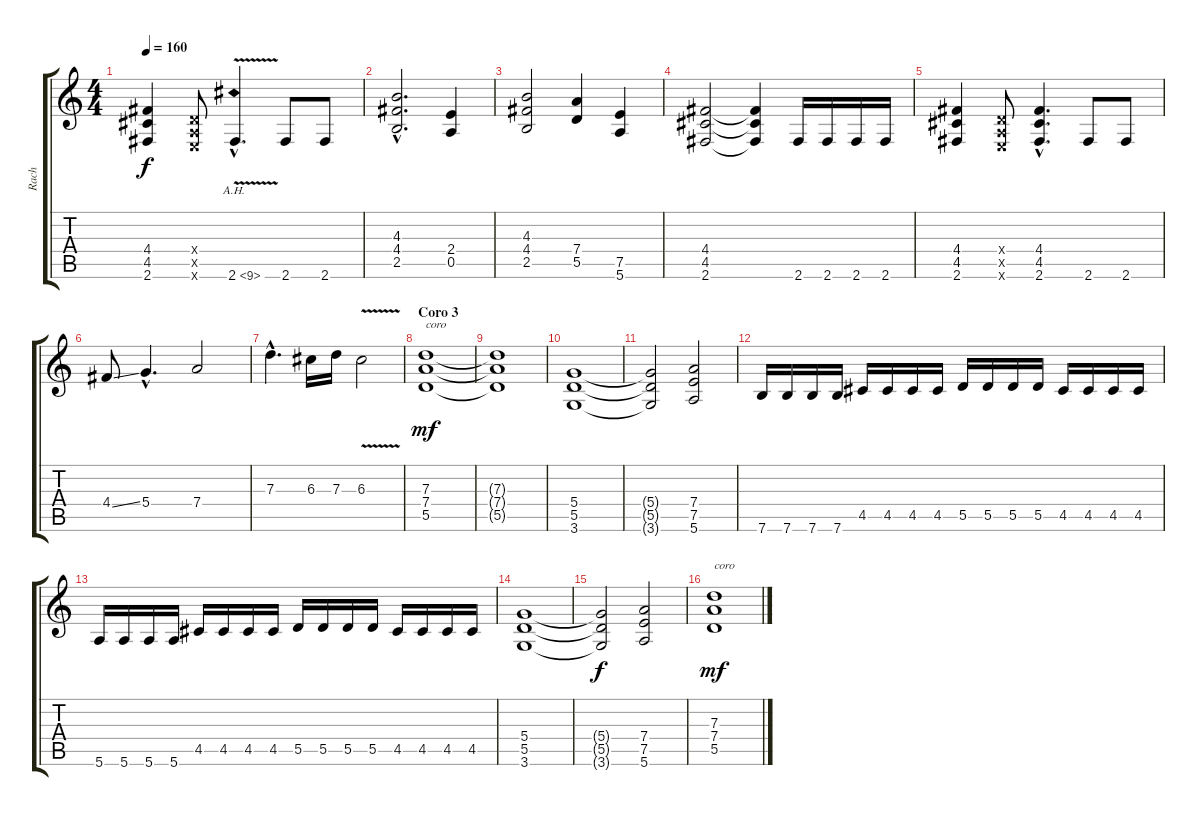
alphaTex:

\track ("Rach" "Rach") {instrument distortionguitar}
\staff {score tabs}
\tuning (E4 B3 G3 D3 A2 E2) {hide}
\ts (4 4)
\tempo 160
\clef g2
\ks c
(4.4 4.5 2.6).4{dy f} (0.4{x} 0.5{x} 0.6{x}).8 2.6{ah 7 v hac}.4{d} 2.6.8 2.6.8 |
(4.3{hac} 4.4{hac} 2.5{hac}).2{d} (2.4 0.5).4 |
(4.3 4.4 2.5).2 (7.4 5.5).4 (7.5 5.6).4 |
(4.4 4.5 2.6).2 (4.4{t} 4.5{t} 2.6{t}).4 2.6.16 2.6.16 2.6.16 2.6.16 |
(4.4 4.5 2.6).4 (0.4{x} 0.5{x} 0.6{x}).8 (4.4{hac} 4.5{hac} 2.6{hac}).4{d} 2.6.8 2.6.8 |
4.4{ss}.8 5.4{hac}.4{d} 7.4.2 |
7.3{hac}.4{d} 6.3.16 7.3.16 6.3{v}.2 |
\section ("" "Coro 3")
(7.3 7.4 5.5).1{txt "coro" dy mf} |
(7.3{t} 7.4{t} 5.5{t}).1 |
(5.4 5.5 3.6).1 |
(5.4{t} 5.5{t} 3.6{t}).2 (7.4 7.5 5.6).2 |
7.6.16 7.6.16 7.6.16 7.6.16 4.5.16 4.5.16 4.5.16 4.5.16 5.5.16 5.5.16 5.5.16 5.5.16 4.5.16 4.5.16 4.5.16 4.5.16 |
5.6.16 5.6.16 5.6.16 5.6.16 4.5.16 4.5.16 4.5.16 4.5.16 5.5.16 5.5.16 5.5.16 5.5.16 4.5.16 4.5.16 4.5.16 4.5.16 |
(5.4 5.5 3.6).1 |
(5.4{t} 5.5{t} 3.6{t}).2{dy f} (7.4 7.5 5.6).2 |
(7.3 7.4 5.5).1{txt "coro" dy mf}
